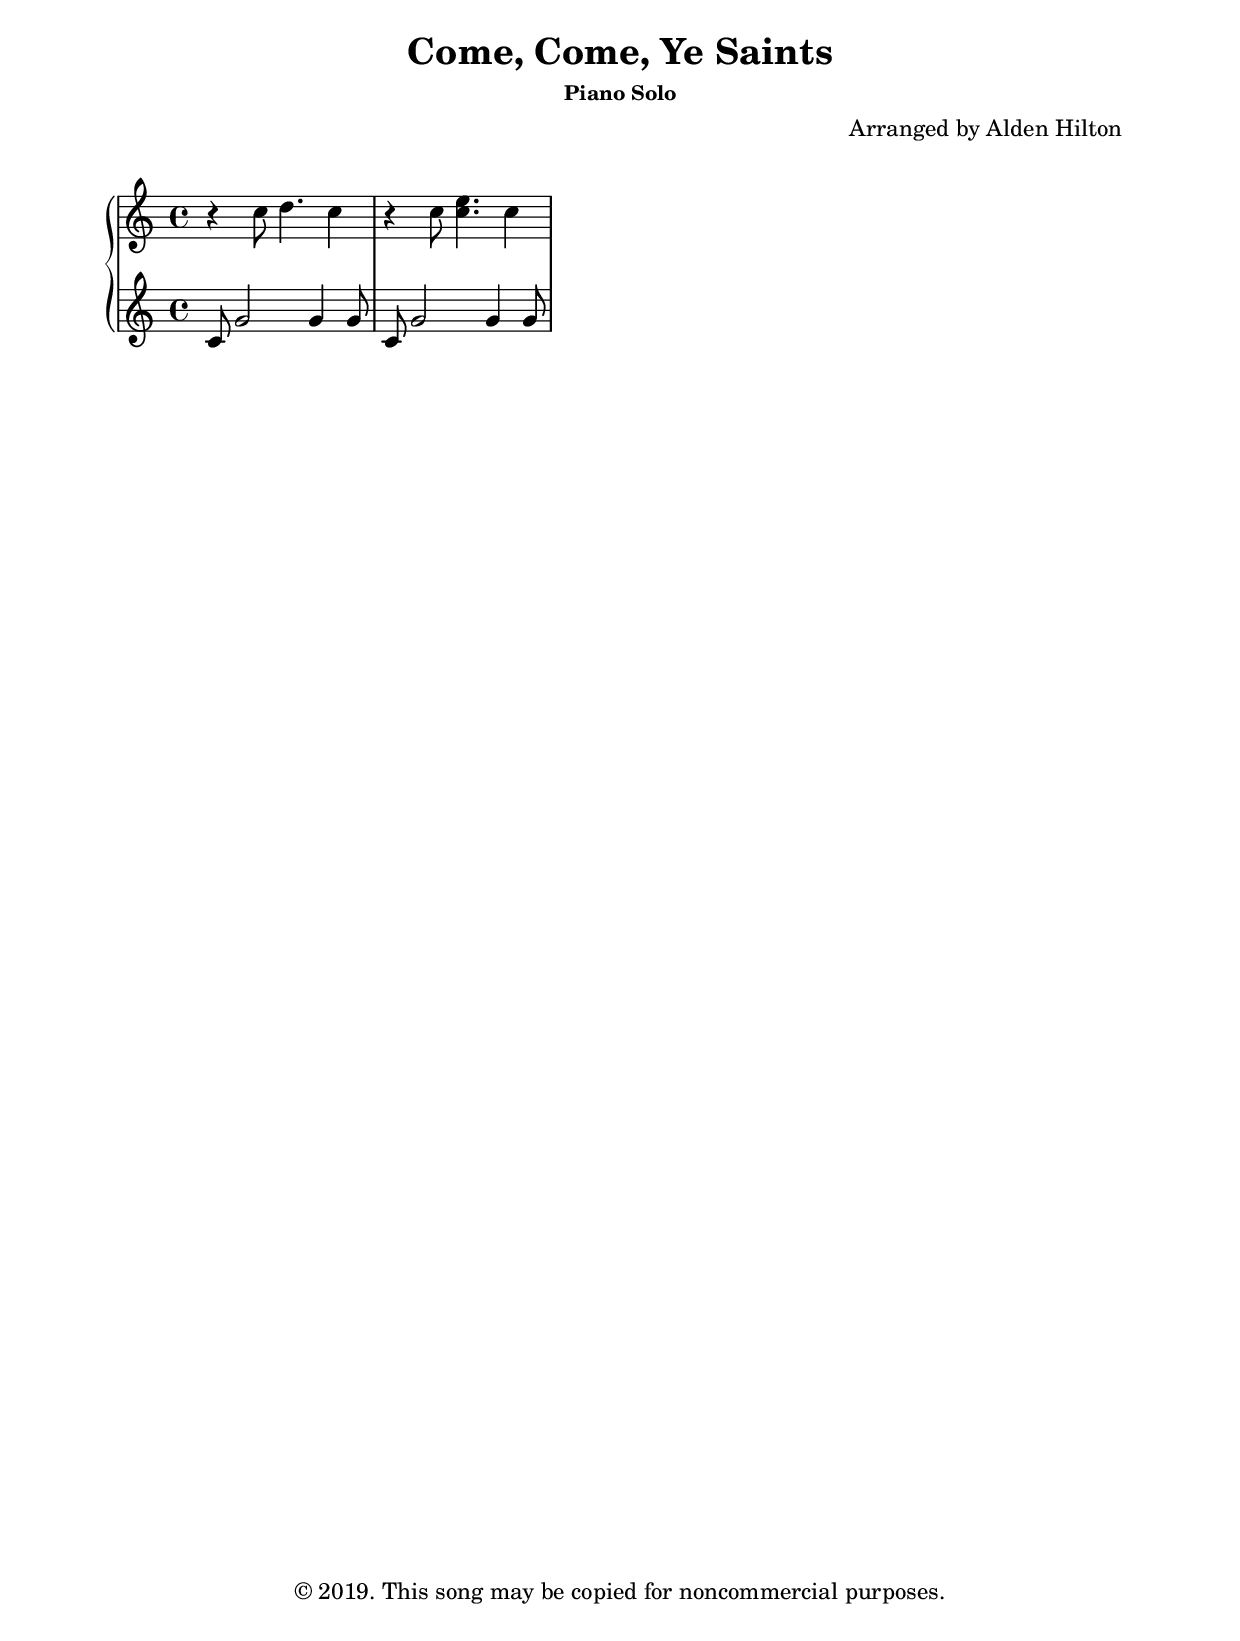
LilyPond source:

\version "2.18.2"

\header {
  title = "Come, Come, Ye Saints"
  subsubtitle = "Piano Solo"
  composer = "Arranged by Alden Hilton"
  arranger = " "
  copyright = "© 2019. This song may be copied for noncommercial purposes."
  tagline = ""
}

\paper {
  indent = 0\cm
  top-margin = 15
  left-margin = 20
  right-margin = 20
  bottom-margin = 15
}

upper = \relative c'' {
  \clef treble
  \key c \major
  \time 4/4
  r4 c8 d4. c4 |
  r4 c8 <c e>4. c4 |

}

lower = \relative c' {
  \clef treble
  \key c \major
  \time 4/4
  c8 g'2 g4 g8 |
  c,8 g'2 g4 g8 |
}

\score {
  \new PianoStaff <<
    \new Staff \with {printPartCombineTexts = ##f } \upper 
    \new Staff \lower
  >>
  \layout { }
  \midi {}
}